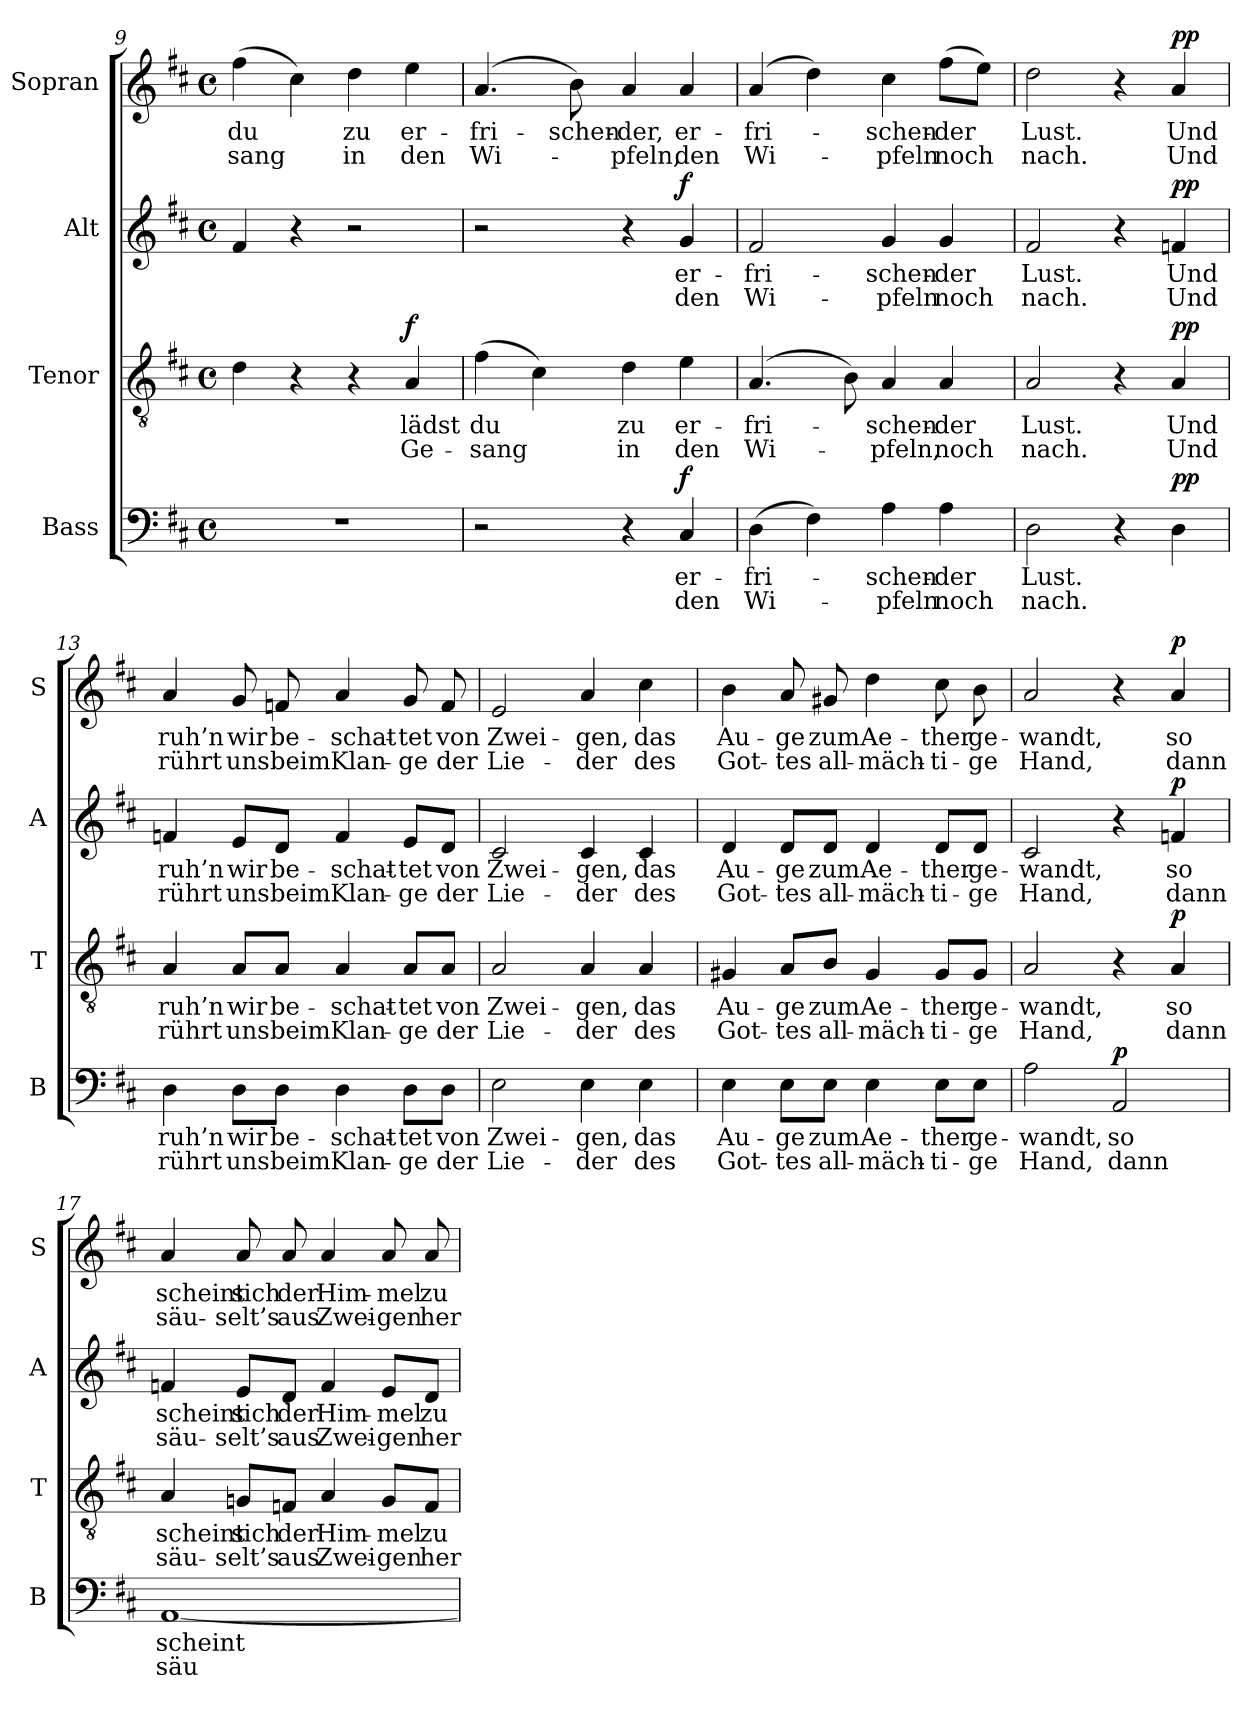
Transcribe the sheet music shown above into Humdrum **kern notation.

**kern	**text	**text	**dynam	**kern	**text	**text	**dynam	**kern	**text	**text	**dynam	**kern	**text	**text	**dynam
*part4	*part4	*part4	*part4	*part3	*part3	*part3	*part3	*part2	*part2	*part2	*part2	*part1	*part1	*part1	*part1
*staff4	*staff4	*staff4	*staff4	*staff3	*staff3	*staff3	*staff3	*staff2	*staff2	*staff2	*staff2	*staff1	*staff1	*staff1	*staff1
*I"Bass	*	*	*	*I"Tenor	*	*	*	*I"Alt	*	*	*	*I"Sopran	*	*	*
*I'B	*	*	*	*I'T	*	*	*	*I'A	*	*	*	*I'S	*	*	*
*clefF4	*	*	*	*clefGv2	*	*	*	*clefG2	*	*	*	*clefG2	*	*	*
*k[f#c#]	*	*	*	*k[f#c#]	*	*	*	*k[f#c#]	*	*	*	*k[f#c#]	*	*	*
*D:	*	*	*	*D:	*	*	*	*D:	*	*	*	*D:	*	*	*
*M4/4	*	*	*	*M4/4	*	*	*	*M4/4	*	*	*	*M4/4	*	*	*
*met(c)	*	*	*	*met(c)	*	*	*	*met(c)	*	*	*	*met(c)	*	*	*
=9	=9	=9	=9	=9	=9	=9	=9	=9	=9	=9	=9	=9	=9	=9	=9
1r	.	.	.	4d	.	.	.	4f#	.	.	.	(4ff#	du	-sang	.
.	.	.	.	4r	.	.	.	4r	.	.	.	4cc#)	.	.	.
.	.	.	.	4r	.	.	.	2r	.	.	.	4dd	zu	in	.
!	!	!	!	!	!	!	!LO:DY:a	!	!	!	!	!	!	!	!
.	.	.	.	4A	lädst	Ge-	f	.	.	.	.	4ee	er-	den	.
=10	=10	=10	=10	=10	=10	=10	=10	=10	=10	=10	=10	=10	=10	=10	=10
2r	.	.	.	(4f#	du	-sang	.	2r	.	.	.	(4.a	-fri-	Wi-	.
.	.	.	.	4c#)	.	.	.	.	.	.	.	.	.	.	.
.	.	.	.	.	.	.	.	.	.	.	.	8b)	-schen-	.	.
4r	.	.	.	4d	zu	in	.	4r	.	.	.	4a	-der,	pfeln,	.
!	!	!	!LO:DY:a	!	!	!	!	!	!	!	!LO:DY:a	!	!	!	!
4C#	er-	den	f	4e	er-	den	.	4g	er-	den	f	4a	er-	den	.
=11	=11	=11	=11	=11	=11	=11	=11	=11	=11	=11	=11	=11	=11	=11	=11
(4D	-fri-	Wi-	.	(4.A	-fri-	Wi-	.	2f#	-fri-	Wi-	.	(4a	-fri-	Wi-	.
4F#)	.	.	.	.	.	.	.	.	.	.	.	4dd)	.	.	.
.	.	.	.	8B)	.	.	.	.	.	.	.	.	.	.	.
4A	-schen-	-pfeln	.	4A	-schen-	pfeln,	.	4g	-schen-	-pfeln	.	4cc#	-schen-	-pfeln	.
4A	-der	noch	.	4A	-der	noch	.	4g	-der	noch	.	(8ff#L	-der	noch	.
.	.	.	.	.	.	.	.	.	.	.	.	8eeJ)	.	.	.
=12	=12	=12	=12	=12	=12	=12	=12	=12	=12	=12	=12	=12	=12	=12	=12
2D	Lust.	nach.	.	2A	Lust.	nach.	.	2f#	Lust.	nach.	.	2dd	Lust.	nach.	.
4r	.	.	.	4r	.	.	.	4r	.	.	.	4r	.	.	.
!	!	!	!LO:DY:a	!	!	!	!LO:DY:a	!	!	!	!LO:DY:a	!	!	!	!LO:DY:a
4D	.	.	pp	4A	Und	Und	pp	4fn	Und	Und	pp	4a	Und	Und	pp
=13	=13	=13	=13	=13	=13	=13	=13	=13	=13	=13	=13	=13	=13	=13	=13
4D	ruh’n	rührt	.	4A	ruh’n	rührt	.	4fn	ruh’n	rührt	.	4a	ruh’n	rührt	.
8D\L	wir	uns	.	8A/L	wir	uns	.	8e/L	wir	uns	.	8g	wir	uns	.
8D\J	be-	beim	.	8A/J	be-	beim	.	8d/J	be-	beim	.	8fn	be-	beim	.
4D	-schat-	Klan-	.	4A	-schat-	Klan-	.	4f	-schat-	Klan-	.	4a	-schat-	Klan-	.
8D\L	-tet	-ge	.	8A/L	-tet	-ge	.	8e/L	-tet	-ge	.	8g	-tet	-ge	.
8D\J	von	der	.	8A/J	von	der	.	8d/J	von	der	.	8f	von	der	.
=14	=14	=14	=14	=14	=14	=14	=14	=14	=14	=14	=14	=14	=14	=14	=14
2E	Zwei-	Lie-	.	2A	Zwei-	Lie-	.	2c#	Zwei-	Lie-	.	2e	Zwei-	Lie-	.
4E	-gen,	-der	.	4A	-gen,	-der	.	4c#	-gen,	-der	.	4a	-gen,	-der	.
4E	das	des	.	4A	das	des	.	4c#	das	des	.	4cc#	das	des	.
=15	=15	=15	=15	=15	=15	=15	=15	=15	=15	=15	=15	=15	=15	=15	=15
4E	Au-	Got-	.	4G#X	Au-	Got-	.	4d	Au-	Got-	.	4b	Au-	Got-	.
8E\L	-ge	-tes	.	8A/L	-ge	-tes	.	8d/L	-ge	-tes	.	8a	-ge	-tes	.
8E\J	zum	all-	.	8B/J	zum	all-	.	8d/J	zum	all-	.	8g#X	zum	all-	.
4E	Ae-	-mäch-	.	4G#	Ae-	-mäch-	.	4d	Ae-	-mäch-	.	4dd	Ae-	-mäch-	.
8E\L	-ther	-ti-	.	8G#/L	-ther	-ti-	.	8d/L	-ther	-ti-	.	8cc#	-ther	-ti-	.
8E\J	ge-	-ge	.	8G#/J	ge-	-ge	.	8d/J	ge-	-ge	.	8b	ge-	-ge	.
=16	=16	=16	=16	=16	=16	=16	=16	=16	=16	=16	=16	=16	=16	=16	=16
2A	-wandt,	Hand,	.	2A	-wandt,	Hand,	.	2c#	-wandt,	Hand,	.	2a	-wandt,	Hand,	.
!	!	!	!LO:DY:a	!	!	!	!	!	!	!	!	!	!	!	!
2AA	so	dann	p	4r	.	.	.	4r	.	.	.	4r	.	.	.
!	!	!	!	!	!	!	!LO:DY:a	!	!	!	!LO:DY:a	!	!	!	!LO:DY:a
.	.	.	.	4A	so	dann	p	4fn	so	dann	p	4a	so	dann	p
=17	=17	=17	=17	=17	=17	=17	=17	=17	=17	=17	=17	=17	=17	=17	=17
[1AA	scheint	säu-	.	4A	scheint	säu-	.	4fn	scheint	säu-	.	4a	scheint	säu-	.
.	.	.	.	8Gn/L	sich	-selt’s	.	8e/L	sich	-selt’s	.	8a	sich	-selt’s	.
.	.	.	.	8Fn/J	der	aus	.	8d/J	der	aus	.	8a	der	aus	.
.	.	.	.	4A	Him-	Zwei-	.	4f	Him-	Zwei-	.	4a	Him-	Zwei-	.
.	.	.	.	8G/L	-mel	-gen	.	8e/L	-mel	-gen	.	8a	-mel	-gen	.
.	.	.	.	8F/J	zu	her-	.	8d/J	zu	her-	.	8a	zu	her-	.
=	=	=	=	=	=	=	=	=	=	=	=	=	=	=	=
*-	*-	*-	*-	*-	*-	*-	*-	*-	*-	*-	*-	*-	*-	*-	*-
